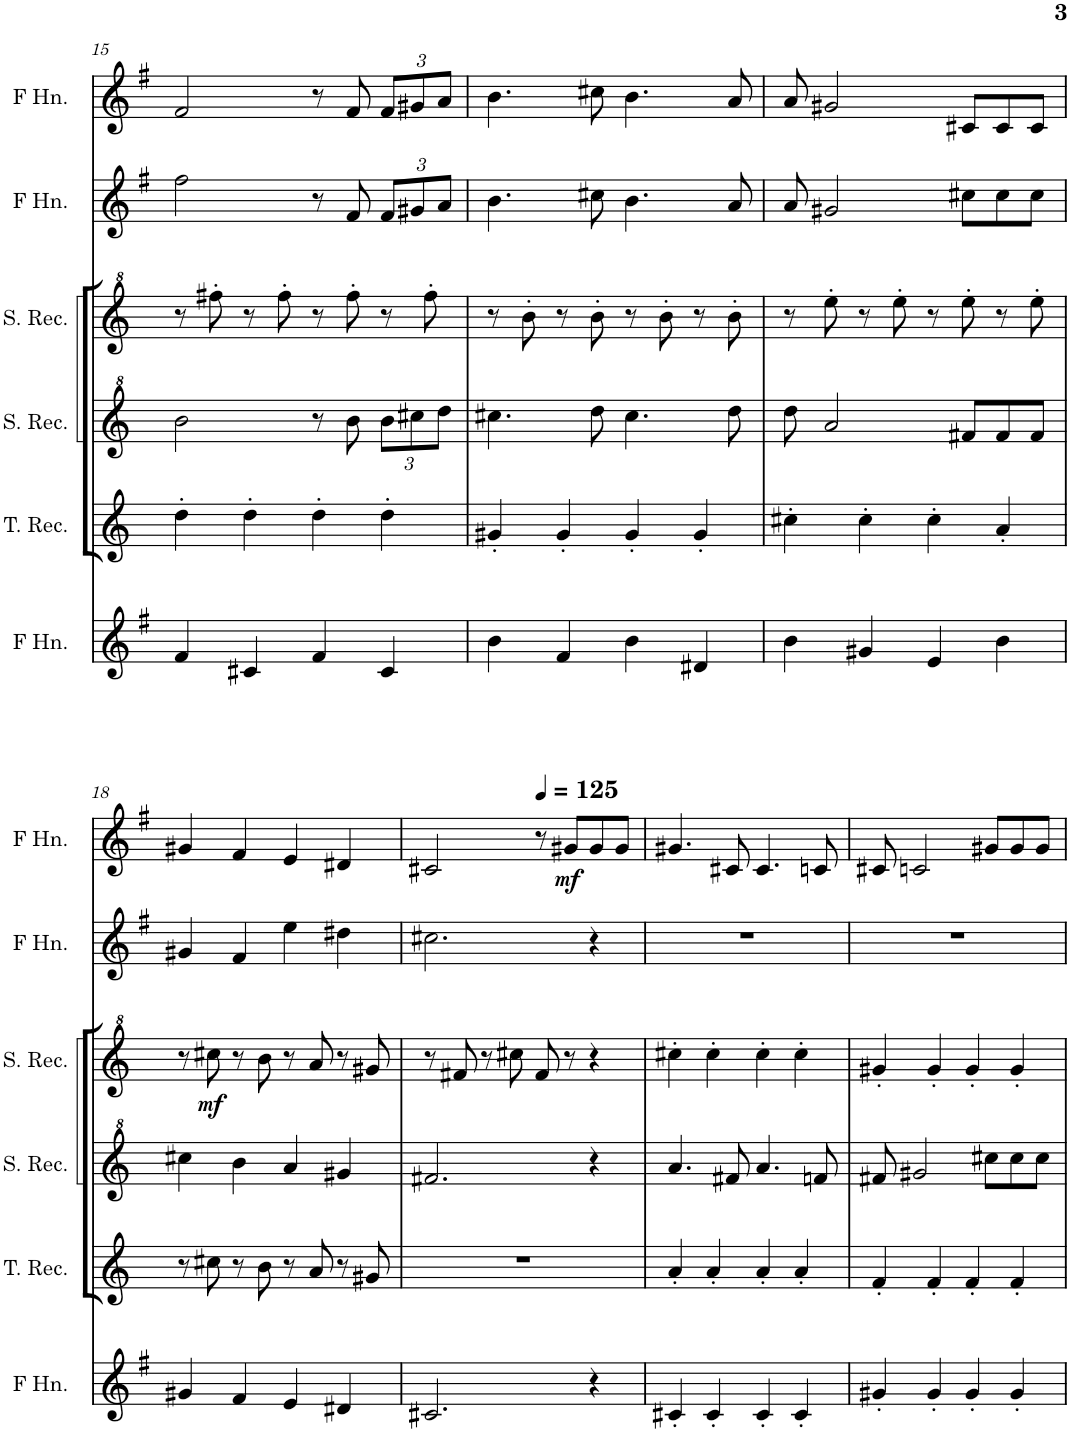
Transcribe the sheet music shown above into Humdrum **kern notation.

**kern	**kern	**kern	**kern	**kern	**dynam	**kern	**kern	**kern	**dynam	**kern	**dynam
*part9	*part8	*part7	*part6	*part5	*part5	*part4	*part3	*part2	*part2	*part1	*part1
*staff9	*staff8	*staff7	*staff6	*staff5	*staff5	*staff4	*staff3	*staff2	*staff2	*staff1	*staff1
*I"Horn in F	*I"Bass Recorder	*I"Tenor Recorder	*I"Soprano Recorder	*I"Soprano Recorder	*	*I"Horn in F	*I"Alto Recorder	*I"Horn in F	*	*I"Alto Recorder	*
*	*I'B. Rec.	*I'T. Rec.	*I'S. Rec.	*I'S. Rec.	*	*	*I'A. Rec.	*	*	*I'A. Rec.	*
!!LO:PB:g=z
*clefG2	*clefF^4	*clefG2	*clefG^2	*clefG^2	*	*clefG2	*clefG2	*clefG2	*	*clefG2	*
*Trd4c7	*	*	*	*	*	*Trd4c7	*	*Trd4c7	*	*	*
*k[f#]	*k[]	*k[]	*k[]	*k[]	*	*k[f#]	*k[]	*k[f#]	*	*k[]	*
*M4/4	*M4/4	*M4/4	*M4/4	*M4/4	*	*M4/4	*M4/4	*M4/4	*	*M4/4	*
=15	=15	=15	=15	=15	=15	=15	=15	=15	=15	=15	=15
4f#/	4B	4dd'\	2bb\	8r	.	2ff#\	2b	2f#/	.	2b	.
.	.	.	.	8fff#X'\	.	.	.	.	.	.	.
4c#X/	4F#X	4dd'\	.	8r	.	.	.	.	.	.	.
.	.	.	.	8fff#'\	.	.	.	.	.	.	.
4f#/	4B	4dd'\	8r	8r	.	8r	8r	8r	.	8r	.
.	.	.	8bb\	8fff#'\	.	8f#/	8b	8f#/	.	8b	.
*	*	*	*Xbrackettup	*	*	*Xbrackettup	*Xbrackettup	*Xbrackettup	*	*Xbrackettup	*
4c#/	4F#	4dd'\	12bb\L	8r	.	12f#/L	12b\L	12f#/L	.	12b\L	.
.	.	.	12ccc#X\	.	.	12g#X/	12cc#X\	12g#X/	.	12cc#X\	.
.	.	.	.	8fff#'\	.	.	.	.	.	.	.
.	.	.	12ddd\J	.	.	12a/J	12dd\J	12a/J	.	12dd\J	.
=16	=16	=16	=16	=16	=16	=16	=16	=16	=16	=16	=16
4b\	4e	4g#X'/	4.ccc#X\	8r	.	4.b\	4.ee	4.b\	.	4.ee	.
.	.	.	.	8bb'\	.	.	.	.	.	.	.
4f#/	4B	4g#'/	.	8r	.	.	.	.	.	.	.
.	.	.	8ddd\	8bb'\	.	8cc#X\	8ff#X	8cc#X\	.	8ff#X	.
4b\	4e	4g#'/	4.ccc#\	8r	.	4.b\	4.ee	4.b\	.	4.ee	.
.	.	.	.	8bb'\	.	.	.	.	.	.	.
4d#X/	4G#X	4g#'/	.	8r	.	.	.	.	.	.	.
.	.	.	8ddd\	8bb'\	.	8a/	8dd	8a/	.	8dd	.
=17	=17	=17	=17	=17	=17	=17	=17	=17	=17	=17	=17
4b\	4e	4cc#X'\	8ddd\	8r	.	8a/	8dd	8a/	.	8dd	.
.	.	.	2aa/	8eee'\	.	2g#X/	2cc#X	2g#X/	.	2cc#X	.
4g#X/	4c#X	4cc#'\	.	8r	.	.	.	.	.	.	.
.	.	.	.	8eee'\	.	.	.	.	.	.	.
4e/	4A	4cc#'\	.	8r	.	.	.	.	.	.	.
.	.	.	8ff#X/L	8eee'\	.	8cc#X\L	8f#X	8c#X/L	.	8f#X	.
4b\	4e	4a'/	8ff#/	8r	.	8cc#\	8f#/L	8c#/	.	8f#/L	.
.	.	.	8ff#/J	8eee'\	.	8cc#\J	8f#/J	8c#/J	.	8f#/J	.
!!LO:LB:g=z
=18	=18	=18	=18	=18	=18	=18	=18	=18	=18	=18	=18
4g#X/	4c#X	8r	4ccc#X\	8r	.	4g#X/	4cc#X	4g#X/	.	4cc#X	.
!	!	!	!	!	!LO:DY:b	!	!	!	!	!	!
.	.	8cc#X\	.	8ccc#X\	mf	.	.	.	.	.	.
4f#/	4B	8r	4bb\	8r	.	4f#/	4b	4f#/	.	4b	.
.	.	8b\	.	8bb\	.	.	.	.	.	.	.
4e/	4A	8r	4aa/	8r	.	4ee\	4a	4e/	.	4a	.
.	.	8a/	.	8aa/	.	.	.	.	.	.	.
4d#X/	4G#X	8r	4gg#X/	8r	.	4dd#X\	4g#X	4d#X/	.	4g#X	.
.	.	8g#X/	.	8gg#X/	.	.	.	.	.	.	.
=19	=19	=19	=19	=19	=19	=19	=19	=19	=19	=19	=19
2.c#X/	2.F#X	1r	2.ff#X/	8r	.	2.cc#X\	2.f#X	2c#X/	.	2f#X	.
.	.	.	.	8ff#X/	.	.	.	.	.	.	.
.	.	.	.	8r	.	.	.	.	.	.	.
.	.	.	.	8ccc#X\	.	.	.	.	.	.	.
*	*	*	*	*	*	*	*	*	*	*MM125	*
.	.	.	.	8ff#/	.	.	.	8r	.	8r	.
!	!	!	!	!	!	!	!	!	!LO:DY:b	!	!LO:DY:b
.	.	.	.	8r	.	.	.	8g#X/L	mf	8cc#X	mf
4r	4r	.	4r	4r	.	4r	4r	8g#/	.	8cc#\L	.
.	.	.	.	.	.	.	.	8g#/J	.	8cc#\J	.
=20	=20	=20	=20	=20	=20	=20	=20	=20	=20	=20	=20
4c#X'/	4F#X'	4a'/	4.aa/	4ccc#X'\	.	1r	2r	4.g#X/	.	4.cc#X	.
4c#'/	4F#'	4a'/	.	4ccc#'\	.	.	.	.	.	.	.
.	.	.	8ff#X/	.	.	.	.	8c#X/	.	8f#X	.
4c#'/	4F#'	4a'/	4.aa/	4ccc#'\	.	.	2r	4.c#/	.	4.f#	.
4c#'/	4F#'	4a'/	.	4ccc#'\	.	.	.	.	.	.	.
.	.	.	8ffn/	.	.	.	.	8cn/	.	8fn	.
=21	=21	=21	=21	=21	=21	=21	=21	=21	=21	=21	=21
4g#X'/	4c#X'	4f'/	8ff#X/	4gg#X'/	.	1r	2r	8c#X/	.	8f#X	.
.	.	.	2gg#X/	.	.	.	.	2cn/	.	2fn	.
4g#'/	4c#'	4f'/	.	4gg#'/	.	.	.	.	.	.	.
4g#'/	4c#'	4f'/	.	4gg#'/	.	.	2r	.	.	.	.
.	.	.	8ccc#X\L	.	.	.	.	8g#X/L	.	8cc#X	.
4g#'/	4c#'	4f'/	8ccc#\	4gg#'/	.	.	.	8g#/	.	8cc#\L	.
.	.	.	8ccc#\J	.	.	.	.	8g#/J	.	8cc#\J	.
=	=	=	=	=	=	=	=	=	=	=	=
*-	*-	*-	*-	*-	*-	*-	*-	*-	*-	*-	*-
